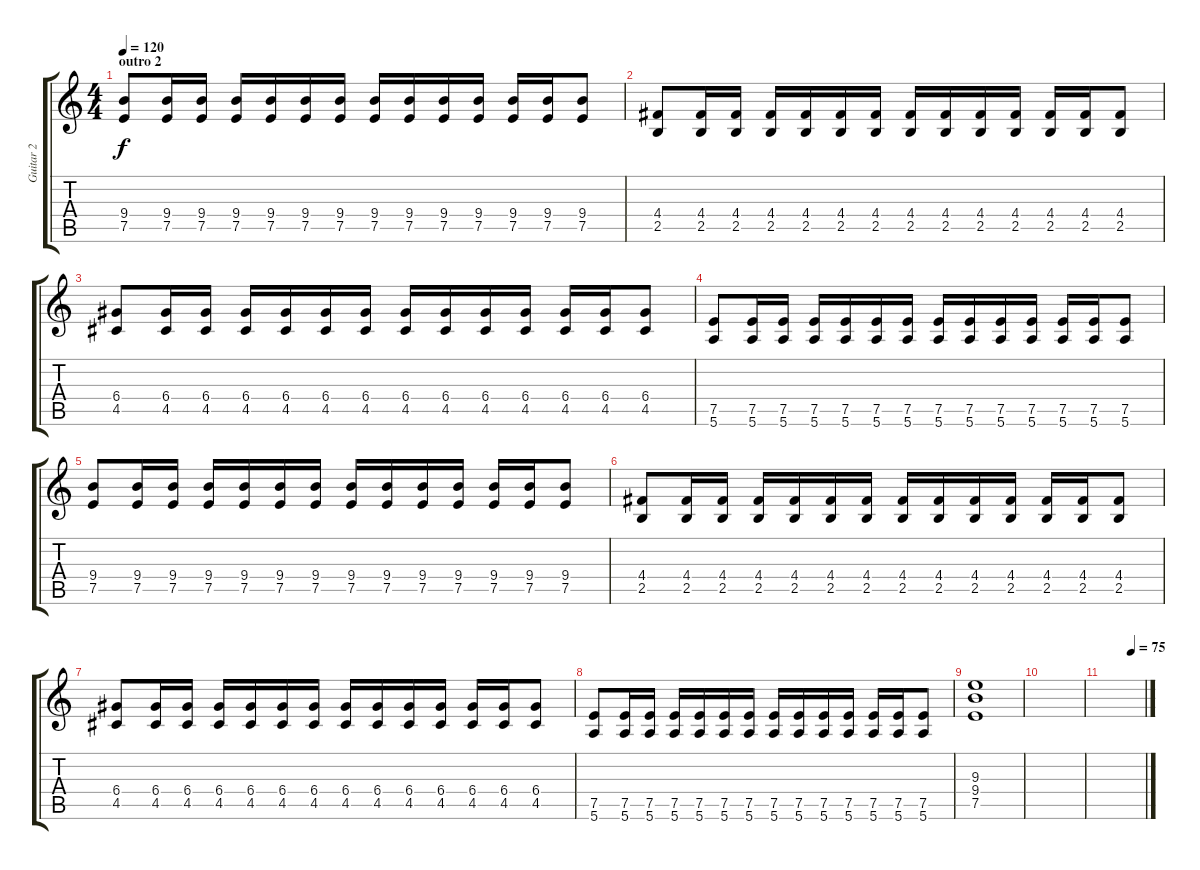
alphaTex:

\track ("Guitar 2" "Guitar 2") {instrument distortionguitar}
\staff {score tabs}
\tuning (E4 B3 G3 D3 A2 E2) {hide}
\ts (4 4)
\section ("" "outro 2")
\tempo 120
\clef g2
\ks c
(9.4 7.5).8{dy f} (9.4 7.5).16 (9.4 7.5).16 (9.4 7.5).16 (9.4 7.5).16 (9.4 7.5).16 (9.4 7.5).16 (9.4 7.5).16 (9.4 7.5).16 (9.4 7.5).16 (9.4 7.5).16 (9.4 7.5).16 (9.4 7.5).16 (9.4 7.5).8 |
(4.4 2.5).8 (4.4 2.5).16 (4.4 2.5).16 (4.4 2.5).16 (4.4 2.5).16 (4.4 2.5).16 (4.4 2.5).16 (4.4 2.5).16 (4.4 2.5).16 (4.4 2.5).16 (4.4 2.5).16 (4.4 2.5).16 (4.4 2.5).16 (4.4 2.5).8 |
(6.4 4.5).8 (6.4 4.5).16 (6.4 4.5).16 (6.4 4.5).16 (6.4 4.5).16 (6.4 4.5).16 (6.4 4.5).16 (6.4 4.5).16 (6.4 4.5).16 (6.4 4.5).16 (6.4 4.5).16 (6.4 4.5).16 (6.4 4.5).16 (6.4 4.5).8 |
(7.5 5.6).8 (7.5 5.6).16 (7.5 5.6).16 (7.5 5.6).16 (7.5 5.6).16 (7.5 5.6).16 (7.5 5.6).16 (7.5 5.6).16 (7.5 5.6).16 (7.5 5.6).16 (7.5 5.6).16 (7.5 5.6).16 (7.5 5.6).16 (7.5 5.6).8 |
(9.4 7.5).8 (9.4 7.5).16 (9.4 7.5).16 (9.4 7.5).16 (9.4 7.5).16 (9.4 7.5).16 (9.4 7.5).16 (9.4 7.5).16 (9.4 7.5).16 (9.4 7.5).16 (9.4 7.5).16 (9.4 7.5).16 (9.4 7.5).16 (9.4 7.5).8 |
(4.4 2.5).8 (4.4 2.5).16 (4.4 2.5).16 (4.4 2.5).16 (4.4 2.5).16 (4.4 2.5).16 (4.4 2.5).16 (4.4 2.5).16 (4.4 2.5).16 (4.4 2.5).16 (4.4 2.5).16 (4.4 2.5).16 (4.4 2.5).16 (4.4 2.5).8 |
(6.4 4.5).8 (6.4 4.5).16 (6.4 4.5).16 (6.4 4.5).16 (6.4 4.5).16 (6.4 4.5).16 (6.4 4.5).16 (6.4 4.5).16 (6.4 4.5).16 (6.4 4.5).16 (6.4 4.5).16 (6.4 4.5).16 (6.4 4.5).16 (6.4 4.5).8 |
(7.5 5.6).8 (7.5 5.6).16 (7.5 5.6).16 (7.5 5.6).16 (7.5 5.6).16 (7.5 5.6).16 (7.5 5.6).16 (7.5 5.6).16 (7.5 5.6).16 (7.5 5.6).16 (7.5 5.6).16 (7.5 5.6).16 (7.5 5.6).16 (7.5 5.6).8 |
(9.3 9.4 7.5).1 |
|
\tempo (75 0.6875)
